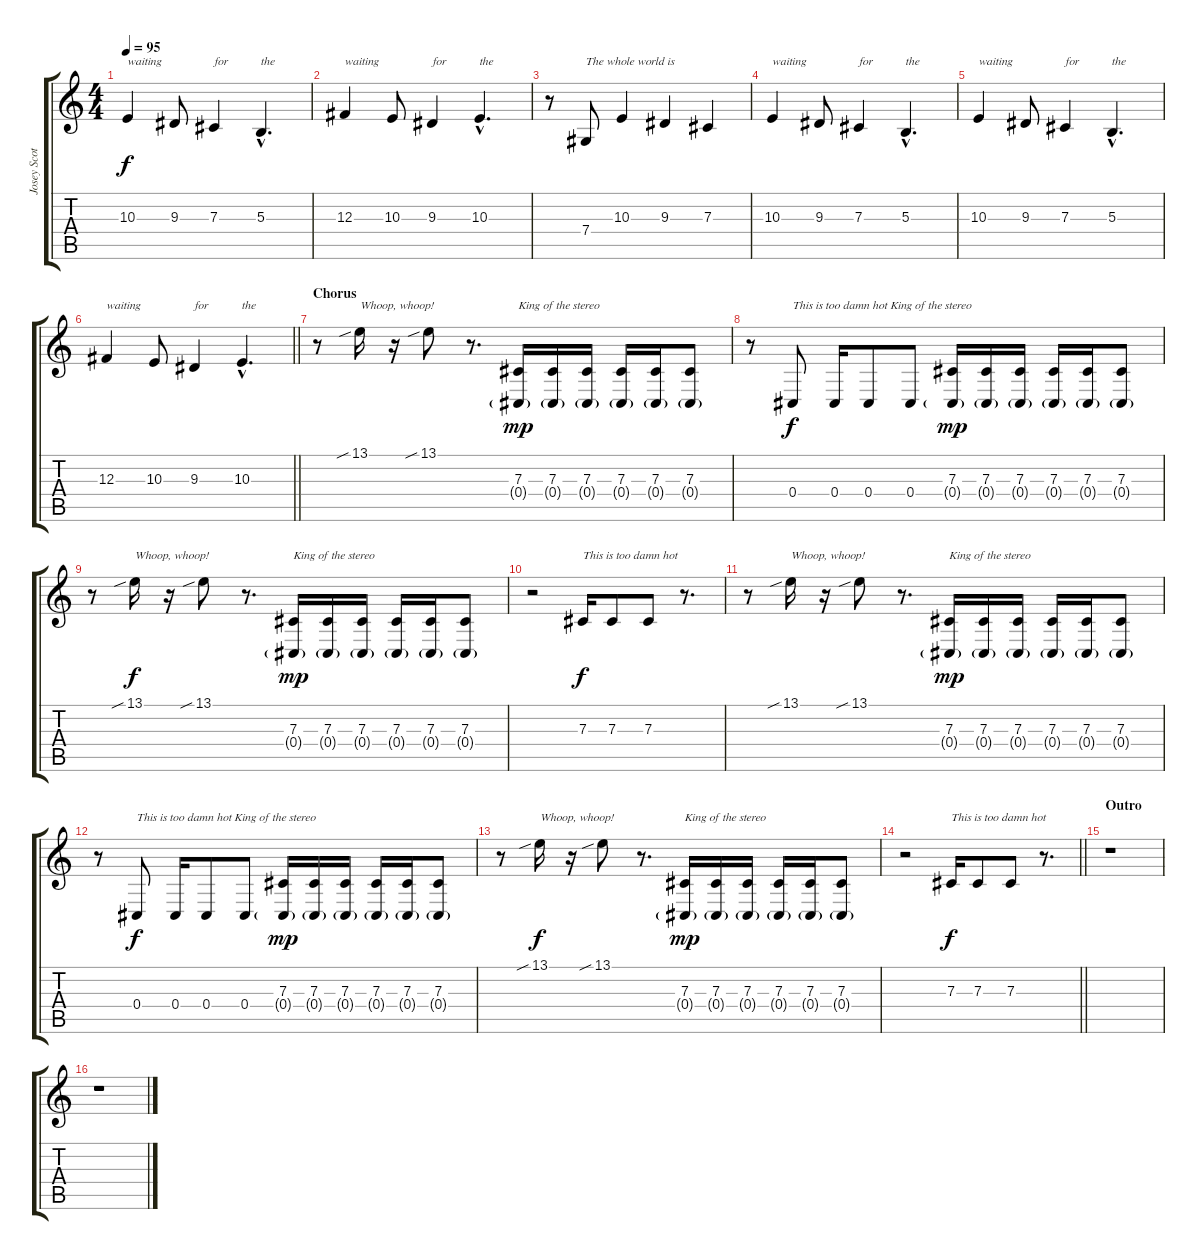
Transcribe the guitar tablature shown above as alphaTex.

\track ("Josey Scott (Lead Vocals)" "Josey Scot") {instrument tenorsax}
\staff {score tabs}
\tuning (Eb4 Bb3 Gb3 Db3 Ab2 Db2) {hide}
\ts (4 4)
\tempo 95
\clef g2
\ks c
10.3.4{txt "waiting" dy f} 9.3.8 7.3.4{txt "for"} 5.3{hac}.4{d txt "the"} |
12.3.4{txt "waiting"} 10.3.8 9.3.4{txt "for"} 10.3{hac}.4{d txt "the"} |
r.8 7.4.8{txt "The whole world is"} 10.3.4 9.3.4 7.3.4 |
10.3.4{txt "waiting"} 9.3.8 7.3.4{txt "for"} 5.3{hac}.4{d txt "the"} |
10.3.4{txt "waiting"} 9.3.8 7.3.4{txt "for"} 5.3{hac}.4{d txt "the"} |
\barLineRight lightlight
12.3.4{txt "waiting"} 10.3.8 9.3.4{txt "for"} 10.3{hac}.4{d txt "the"} |
\section ("" "Chorus")
r.8 13.1{sib}.16{txt "Whoop, whoop!"} r.16 13.1{sib}.8 r.8{d} (7.3 0.4{g}).16{txt "King of the stereo" dy mp} (7.3 0.4{g}).16 (7.3 0.4{g}).16 (7.3 0.4{g}).16 (7.3 0.4{g}).16 (7.3 0.4{g}).8 |
r.8 0.4.8{txt "This is too damn hot King of the stereo" dy f} 0.4.16 0.4.8 0.4.8 (7.3 0.4{g}).16{dy mp} (7.3 0.4{g}).16 (7.3 0.4{g}).16 (7.3 0.4{g}).16 (7.3 0.4{g}).16 (7.3 0.4{g}).8 |
r.8 13.1{sib}.16{txt "Whoop, whoop!" dy f} r.16 13.1{sib}.8 r.8{d} (7.3 0.4{g}).16{txt "King of the stereo" dy mp} (7.3 0.4{g}).16 (7.3 0.4{g}).16 (7.3 0.4{g}).16 (7.3 0.4{g}).16 (7.3 0.4{g}).8 |
r.2 7.3.16{txt "This is too damn hot" dy f} 7.3.8 7.3.8 r.8{d} |
r.8 13.1{sib}.16{txt "Whoop, whoop!"} r.16 13.1{sib}.8 r.8{d} (7.3 0.4{g}).16{txt "King of the stereo" dy mp} (7.3 0.4{g}).16 (7.3 0.4{g}).16 (7.3 0.4{g}).16 (7.3 0.4{g}).16 (7.3 0.4{g}).8 |
r.8 0.4.8{txt "This is too damn hot King of the stereo" dy f} 0.4.16 0.4.8 0.4.8 (7.3 0.4{g}).16{dy mp} (7.3 0.4{g}).16 (7.3 0.4{g}).16 (7.3 0.4{g}).16 (7.3 0.4{g}).16 (7.3 0.4{g}).8 |
r.8 13.1{sib}.16{txt "Whoop, whoop!" dy f} r.16 13.1{sib}.8 r.8{d} (7.3 0.4{g}).16{txt "King of the stereo" dy mp} (7.3 0.4{g}).16 (7.3 0.4{g}).16 (7.3 0.4{g}).16 (7.3 0.4{g}).16 (7.3 0.4{g}).8 |
\barLineRight lightlight
r.2 7.3.16{txt "This is too damn hot" dy f} 7.3.8 7.3.8 r.8{d} |
\section ("" "Outro")
r.1 |
r.1
